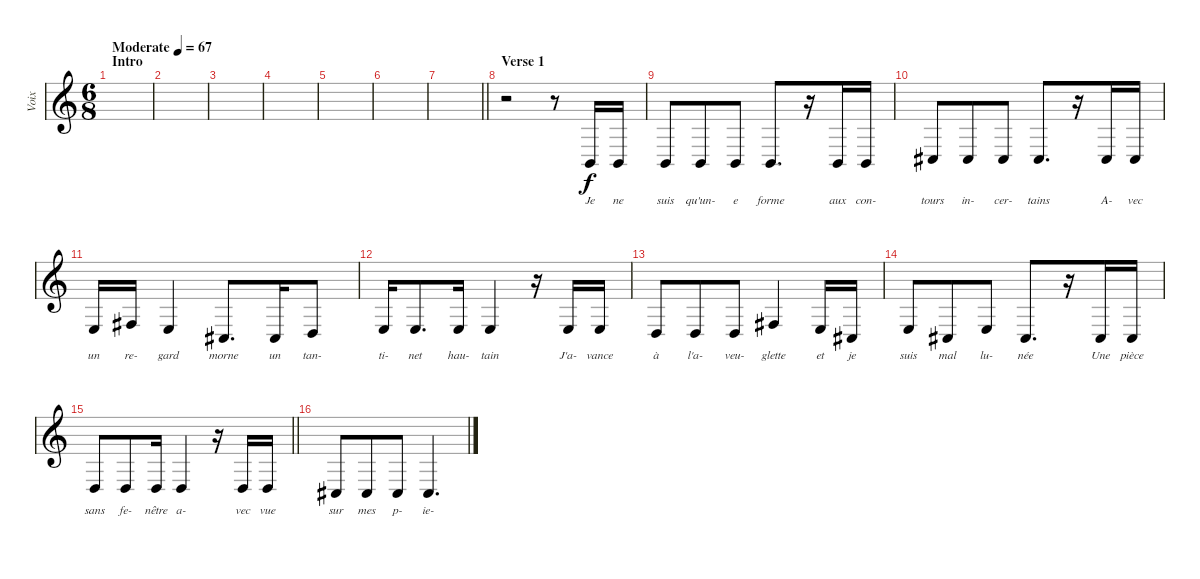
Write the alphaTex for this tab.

\track ("Voix" "Voix") {instrument clarinet}
\staff {score}
\tuning (E4 B3 G3 D3 A2 E2) {hide}
\ts (6 8)
\section ("" "Intro")
\tempo (67 "Moderate")
\clef g2
\ks c
|
|
|
|
|
|
\barLineRight lightlight
|
\section ("" "Verse 1")
r.2 r.8 2.5.16{lyrics (0 "Je") lyrics (1 "") lyrics (2 "") lyrics (3 "") lyrics (4 "")} 2.5.16{lyrics (0 "ne") lyrics (1 "") lyrics (2 "") lyrics (3 "") lyrics (4 "")} |
2.5.8{lyrics (0 "suis") lyrics (1 "") lyrics (2 "") lyrics (3 "") lyrics (4 "")} 2.5.8{lyrics (0 "qu'un-") lyrics (1 "") lyrics (2 "") lyrics (3 "") lyrics (4 "")} 2.5.8{lyrics (0 "e") lyrics (1 "") lyrics (2 "") lyrics (3 "") lyrics (4 "")} 2.5.8{d lyrics (0 "forme") lyrics (1 "") lyrics (2 "") lyrics (3 "") lyrics (4 "")} r.16 2.5.16{lyrics (0 "aux") lyrics (1 "") lyrics (2 "") lyrics (3 "") lyrics (4 "")} 2.5.16{lyrics (0 "con-") lyrics (1 "") lyrics (2 "") lyrics (3 "") lyrics (4 "")} |
4.5.8{lyrics (0 "tours") lyrics (1 "") lyrics (2 "") lyrics (3 "") lyrics (4 "")} 4.5.8{lyrics (0 "in-") lyrics (1 "") lyrics (2 "") lyrics (3 "") lyrics (4 "")} 4.5.8{lyrics (0 "cer-") lyrics (1 "") lyrics (2 "") lyrics (3 "") lyrics (4 "")} 4.5.8{d lyrics (0 "tains") lyrics (1 "") lyrics (2 "") lyrics (3 "") lyrics (4 "")} r.16 4.5.16{lyrics (0 "A-") lyrics (1 "") lyrics (2 "") lyrics (3 "") lyrics (4 "")} 4.5.16{lyrics (0 "vec") lyrics (1 "") lyrics (2 "") lyrics (3 "") lyrics (4 "")} |
2.4.16{lyrics (0 "un") lyrics (1 "") lyrics (2 "") lyrics (3 "") lyrics (4 "")} 4.4.16{lyrics (0 "re-") lyrics (1 "") lyrics (2 "") lyrics (3 "") lyrics (4 "")} 2.4.4{lyrics (0 "gard") lyrics (1 "") lyrics (2 "") lyrics (3 "") lyrics (4 "")} 4.5.8{d lyrics (0 "morne") lyrics (1 "") lyrics (2 "") lyrics (3 "") lyrics (4 "")} 4.5.16{lyrics (0 "un") lyrics (1 "") lyrics (2 "") lyrics (3 "") lyrics (4 "")} 0.4.8{lyrics (0 "tan-") lyrics (1 "") lyrics (2 "") lyrics (3 "") lyrics (4 "")} |
2.4.16{lyrics (0 "ti-") lyrics (1 "") lyrics (2 "") lyrics (3 "") lyrics (4 "")} 2.4.8{d lyrics (0 "net") lyrics (1 "") lyrics (2 "") lyrics (3 "") lyrics (4 "")} 2.4.16{lyrics (0 "hau-") lyrics (1 "") lyrics (2 "") lyrics (3 "") lyrics (4 "")} 2.4.4{lyrics (0 "tain") lyrics (1 "") lyrics (2 "") lyrics (3 "") lyrics (4 "")} r.16 2.4.16{lyrics (0 "J'a-") lyrics (1 "") lyrics (2 "") lyrics (3 "") lyrics (4 "")} 2.4.16{lyrics (0 "vance") lyrics (1 "") lyrics (2 "") lyrics (3 "") lyrics (4 "")} |
0.4.8{lyrics (0 "à") lyrics (1 "") lyrics (2 "") lyrics (3 "") lyrics (4 "")} 0.4.8{lyrics (0 "l'a-") lyrics (1 "") lyrics (2 "") lyrics (3 "") lyrics (4 "")} 0.4.8{lyrics (0 "veu-") lyrics (1 "") lyrics (2 "") lyrics (3 "") lyrics (4 "")} 4.4.4{lyrics (0 "glette") lyrics (1 "") lyrics (2 "") lyrics (3 "") lyrics (4 "")} 2.4.16{lyrics (0 "et") lyrics (1 "") lyrics (2 "") lyrics (3 "") lyrics (4 "")} 4.5.16{lyrics (0 "je") lyrics (1 "") lyrics (2 "") lyrics (3 "") lyrics (4 "")} |
2.4.8{lyrics (0 "suis") lyrics (1 "") lyrics (2 "") lyrics (3 "") lyrics (4 "")} 4.5.8{lyrics (0 "mal") lyrics (1 "") lyrics (2 "") lyrics (3 "") lyrics (4 "")} 2.4.8{lyrics (0 "lu-") lyrics (1 "") lyrics (2 "") lyrics (3 "") lyrics (4 "")} 4.5.8{d lyrics (0 "née") lyrics (1 "") lyrics (2 "") lyrics (3 "") lyrics (4 "")} r.16 4.5.16{lyrics (0 "Une") lyrics (1 "") lyrics (2 "") lyrics (3 "") lyrics (4 "")} 4.5.16{lyrics (0 "pièce") lyrics (1 "") lyrics (2 "") lyrics (3 "") lyrics (4 "")} |
\barLineRight lightlight
5.5.8{lyrics (0 "sans") lyrics (1 "") lyrics (2 "") lyrics (3 "") lyrics (4 "")} 5.5.8{lyrics (0 "fe-") lyrics (1 "") lyrics (2 "") lyrics (3 "") lyrics (4 "")} 5.5.16{lyrics (0 "nêtre") lyrics (1 "") lyrics (2 "") lyrics (3 "") lyrics (4 "")} 5.5.4{lyrics (0 "a-") lyrics (1 "") lyrics (2 "") lyrics (3 "") lyrics (4 "")} r.16 5.5.16{lyrics (0 "vec") lyrics (1 "") lyrics (2 "") lyrics (3 "") lyrics (4 "")} 5.5.16{lyrics (0 "vue") lyrics (1 "") lyrics (2 "") lyrics (3 "") lyrics (4 "")} |
4.5.8{lyrics (0 "sur") lyrics (1 "") lyrics (2 "") lyrics (3 "") lyrics (4 "")} 4.5.8{lyrics (0 "mes") lyrics (1 "") lyrics (2 "") lyrics (3 "") lyrics (4 "")} 4.5.8{lyrics (0 "p-") lyrics (1 "") lyrics (2 "") lyrics (3 "") lyrics (4 "")} 4.5.4{d lyrics (0 "ie-") lyrics (1 "") lyrics (2 "") lyrics (3 "") lyrics (4 "")}
